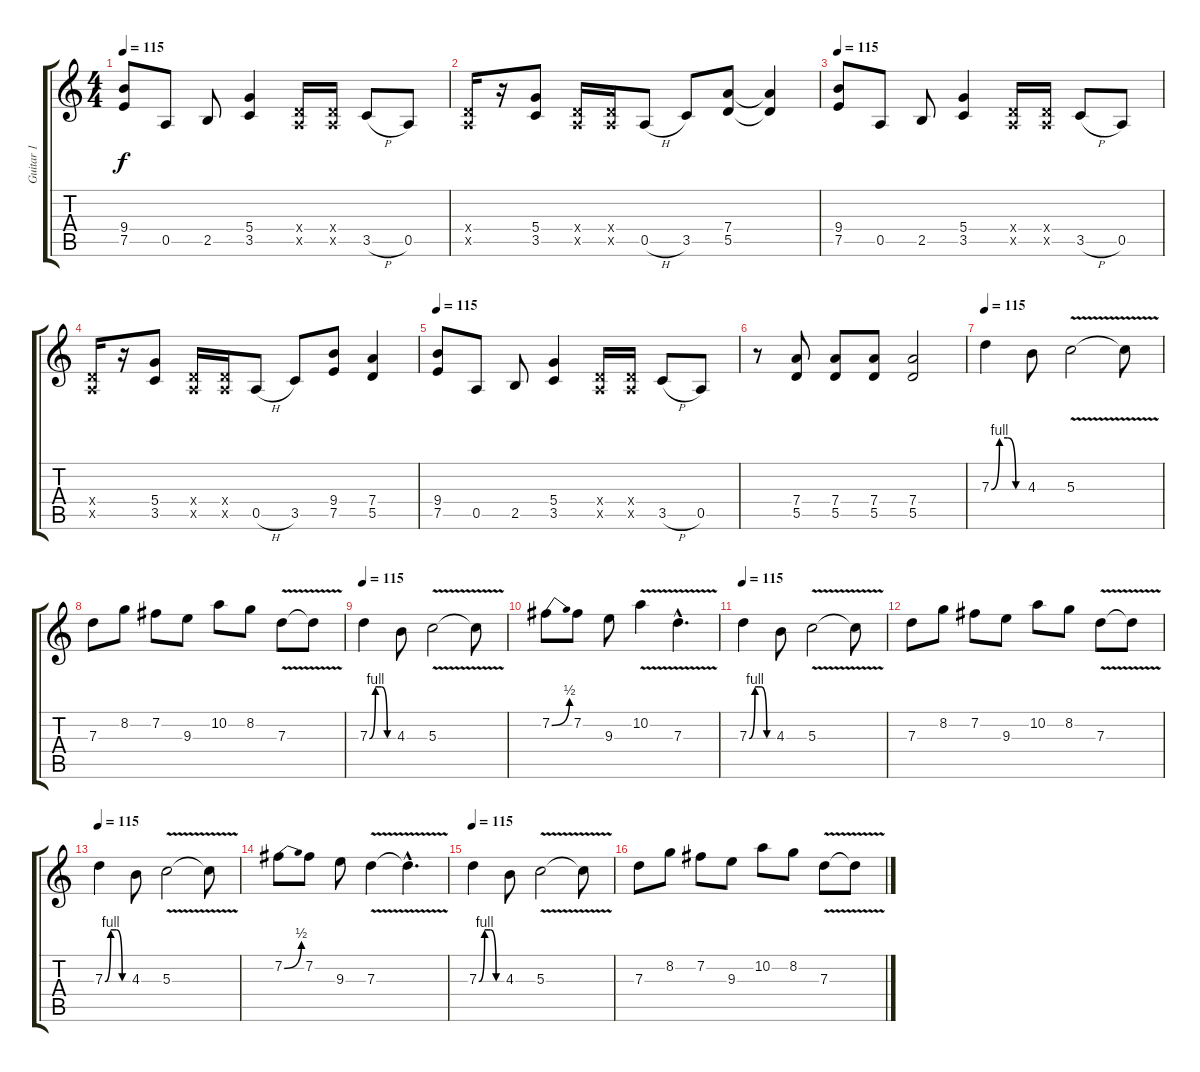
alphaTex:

\track ("Guitar 1" "Guitar 1") {instrument distortionguitar}
\staff {score tabs}
\tuning (E4 B3 G3 D3 A2 E2) {hide}
\ts (4 4)
\tempo 115
\clef g2
\ks c
(9.4 7.5).8{dy f} 0.5.8 2.5.8 (5.4 3.5).4 (0.4{x} 0.5{x}).16 (0.4{x} 0.5{x}).16 3.5{h}.8 0.5.8 |
(0.4{x} 0.5{x}).16 r.16 (5.4 3.5).8 (0.4{x} 0.5{x}).16 (0.4{x} 0.5{x}).16 0.5{h}.8 3.5.8 (7.4 5.5).8 (7.4{t} 5.5{t}).4 |
\tempo 115
(9.4 7.5).8 0.5.8 2.5.8 (5.4 3.5).4 (0.4{x} 0.5{x}).16 (0.4{x} 0.5{x}).16 3.5{h}.8 0.5.8 |
(0.4{x} 0.5{x}).16 r.16 (5.4 3.5).8 (0.4{x} 0.5{x}).16 (0.4{x} 0.5{x}).16 0.5{h}.8 3.5.8 (9.4 7.5).8 (7.4 5.5).4 |
\tempo 115
(9.4 7.5).8 0.5.8 2.5.8 (5.4 3.5).4 (0.4{x} 0.5{x}).16 (0.4{x} 0.5{x}).16 3.5{h}.8 0.5.8 |
r.8 (7.4 5.5).8 (7.4 5.5).8 (7.4 5.5).8 (7.4 5.5).2 |
\tempo 115
7.3{be (custom 0 0 15 4 30 4 45 0 60 0)}.4 4.3.8 5.3{v}.2 5.3{t}.8 |
7.3.8 8.2.8 7.2.8 9.3.8 10.2.8 8.2.8 7.3{v}.8 7.3{t}.8 |
\tempo 115
7.3{be (custom 0 0 15 4 30 4 45 0 60 0)}.4 4.3.8 5.3{v}.2 5.3{t}.8 |
7.2{be (bend 0 0 60 2)}.8 7.2.8 9.3.8 10.2{v}.4 7.3{v hac}.4{d} |
\tempo 115
7.3{be (custom 0 0 15 4 30 4 45 0 60 0)}.4 4.3.8 5.3{v}.2 5.3{t}.8 |
7.3.8 8.2.8 7.2.8 9.3.8 10.2.8 8.2.8 7.3{v}.8 7.3{t}.8 |
\tempo 115
7.3{be (custom 0 0 15 4 30 4 45 0 60 0)}.4 4.3.8 5.3{v}.2 5.3{t}.8 |
7.2{be (bend 0 0 60 2)}.8 7.2.8 9.3.8 7.3{v}.4 7.3{hac t}.4{d} |
\tempo 115
7.3{be (custom 0 0 15 4 30 4 45 0 60 0)}.4{volume 0} 4.3.8 5.3{v}.2 5.3{t}.8 |
7.3.8 8.2.8 7.2.8 9.3.8 10.2.8 8.2.8 7.3{v}.8 7.3{t}.8
